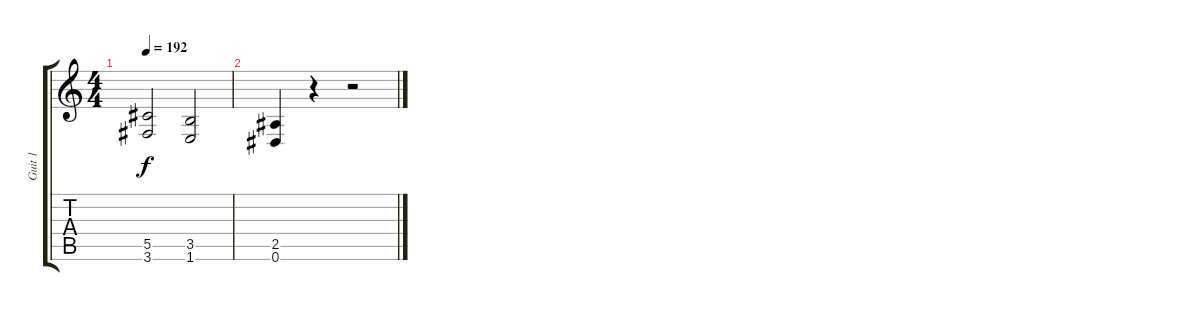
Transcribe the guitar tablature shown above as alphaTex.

\track ("Guit 1" "Guit 1") {instrument distortionguitar}
\staff {score tabs}
\tuning (Eb4 Bb3 Gb3 Db3 Ab2 Eb2) {hide}
\ts (4 4)
\tempo 192
\clef g2
\ks c
(5.5 3.6).2{dy f} (3.5 1.6).2 |
(2.5 0.6).4 r.4 r.2
